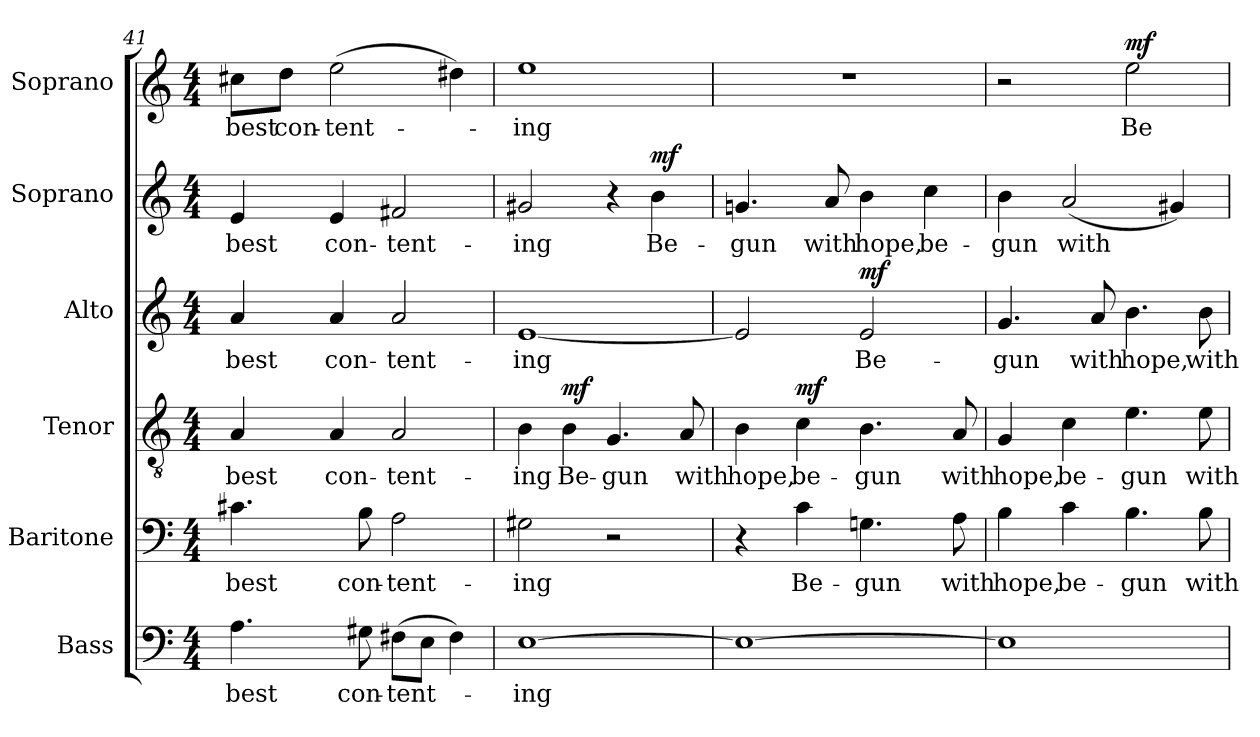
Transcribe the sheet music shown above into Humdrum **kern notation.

**kern	**text	**kern	**text	**kern	**text	**dynam	**kern	**text	**dynam	**kern	**text	**dynam	**kern	**text	**dynam
*part6	*part6	*part5	*part5	*part4	*part4	*part4	*part3	*part3	*part3	*part2	*part2	*part2	*part1	*part1	*part1
*staff6	*staff6	*staff5	*staff5	*staff4	*staff4	*staff4	*staff3	*staff3	*staff3	*staff2	*staff2	*staff2	*staff1	*staff1	*staff1
*I"Bass	*	*I"Baritone	*	*I"Tenor	*	*	*I"Alto	*	*	*I"Soprano	*	*	*I"Soprano	*	*
*I'B.	*	*I'Bar.	*	*I'T.	*	*	*I'A.	*	*	*I'S.	*	*	*I'S.	*	*
*clefF4	*	*clefF4	*	*clefGv2	*	*	*clefG2	*	*	*clefG2	*	*	*clefG2	*	*
*	*	*	*	*ITrd7c12	*	*	*	*	*	*	*	*	*	*	*
*k[]	*	*k[]	*	*k[]	*	*	*k[]	*	*	*k[]	*	*	*k[]	*	*
*C:	*	*C:	*	*C:	*	*	*C:	*	*	*C:	*	*	*C:	*	*
*M4/4	*	*M4/4	*	*M4/4	*	*	*M4/4	*	*	*M4/4	*	*	*M4/4	*	*
=41	=41	=41	=41	=41	=41	=41	=41	=41	=41	=41	=41	=41	=41	=41	=41
!	!LO:LY:b:color=#000000	!	!	!	!	!	!	!	!	!	!	!	!	!	!
!	!	!	!LO:LY:b:color=#000000	!	!	!	!	!	!	!	!	!	!	!	!
!	!	!	!	!	!LO:LY:b:color=#000000	!	!	!	!	!	!	!	!	!	!
!	!	!	!	!	!	!	!	!LO:LY:b:color=#000000	!	!	!	!	!	!	!
!	!	!	!	!	!	!	!	!	!	!	!LO:LY:b:color=#000000	!	!	!	!
!	!	!	!	!	!	!	!	!	!	!	!	!	!	!LO:LY:b:color=#000000	!
4.Ai\	best	4.c#Xi\	best	4AAi/	best	.	4ai/	best	.	4ei/	best	.	8cc#Xi\L	best	.
!	!	!	!	!	!	!	!	!	!	!	!	!	!	!LO:LY:b:color=#000000	!
.	.	.	.	.	.	.	.	.	.	.	.	.	8ddi\J	con-	.
!	!	!	!	!	!LO:LY:b:color=#000000	!	!	!	!	!	!	!	!	!	!
!	!	!	!	!	!	!	!	!LO:LY:b:color=#000000	!	!	!	!	!	!	!
!	!	!	!	!	!	!	!	!	!	!	!LO:LY:b:color=#000000	!	!	!	!
!	!	!	!	!	!	!	!	!	!	!	!	!	!	!LO:LY:b:color=#000000	!
.	.	.	.	4AAi/	con-	.	4ai/	con-	.	4ei/	con-	.	(2eei\	-tent-	.
!	!LO:LY:b:color=#000000	!	!	!	!	!	!	!	!	!	!	!	!	!	!
!	!	!	!LO:LY:b:color=#000000	!	!	!	!	!	!	!	!	!	!	!	!
8G#Xi\	con-	8Bi\	con-	.	.	.	.	.	.	.	.	.	.	.	.
!	!LO:LY:b:color=#000000	!	!	!	!	!	!	!	!	!	!	!	!	!	!
!	!	!	!LO:LY:b:color=#000000	!	!	!	!	!	!	!	!	!	!	!	!
!	!	!	!	!	!LO:LY:b:color=#000000	!	!	!	!	!	!	!	!	!	!
!	!	!	!	!	!	!	!	!LO:LY:b:color=#000000	!	!	!	!	!	!	!
!	!	!	!	!	!	!	!	!	!	!	!LO:LY:b:color=#000000	!	!	!	!
(8F#Xi\L	-tent-	2Ai\	-tent-	2AAi/	-tent-	.	2ai/	-tent-	.	2f#Xi/	-tent-	.	.	.	.
8Ei\J	.	.	.	.	.	.	.	.	.	.	.	.	.	.	.
4F#i\)	.	.	.	.	.	.	.	.	.	.	.	.	4dd#Xi\)	.	.
=42	=42	=42	=42	=42	=42	=42	=42	=42	=42	=42	=42	=42	=42	=42	=42
!	!LO:LY:b:color=#000000	!	!	!	!	!	!	!	!	!	!	!	!	!	!
!	!	!	!LO:LY:b:color=#000000	!	!	!	!	!	!	!	!	!	!	!	!
!	!	!	!	!	!LO:LY:b:color=#000000	!	!	!	!	!	!	!	!	!	!
!	!	!	!	!	!	!	!	!LO:LY:b:color=#000000	!	!	!	!	!	!	!
!	!	!	!	!	!	!	!	!	!	!	!LO:LY:b:color=#000000	!	!	!	!
!	!	!	!	!	!	!	!	!	!	!	!	!	!	!LO:LY:b:color=#000000	!
[1Ei	-ing	2G#Xi\	-ing	4BBi\	-ing	.	[1ei	-ing	.	2g#Xi/	-ing	.	1eei	-ing	.
!	!	!	!	!	!LO:LY:b:color=#000000	!	!	!	!	!	!	!	!	!	!
.	.	.	.	4BBi\	Be-	mf	.	.	.	.	.	.	.	.	.
!	!	!	!	!	!LO:LY:b:color=#000000	!	!	!	!	!	!	!	!	!	!
.	.	2r	.	4.GGi/	-gun	.	.	.	.	4r	.	.	.	.	.
!	!	!	!	!	!	!	!	!	!	!	!LO:LY:b:color=#000000	!	!	!	!
.	.	.	.	.	.	.	.	.	.	4bi\	Be-	mf	.	.	.
!	!	!	!	!	!LO:LY:b:color=#000000	!	!	!	!	!	!	!	!	!	!
.	.	.	.	8AAi/	with	.	.	.	.	.	.	.	.	.	.
!!LO:PB:g=z
=43	=43	=43	=43	=43	=43	=43	=43	=43	=43	=43	=43	=43	=43	=43	=43
!	!	!	!	!	!LO:LY:b:color=#000000	!	!	!	!	!	!	!	!	!	!
!	!	!	!	!	!	!	!	!	!	!	!LO:LY:b:color=#000000	!	!	!	!
1Ei_	.	4r	.	4BBi\	hope,	.	2ei/]	.	.	4.gni/	-gun	.	1r	.	.
!	!	!	!LO:LY:b:color=#000000	!	!	!	!	!	!	!	!	!	!	!	!
!	!	!	!	!	!LO:LY:b:color=#000000	!	!	!	!	!	!	!	!	!	!
.	.	4ci\	Be-	4Ci\	be-	mf	.	.	.	.	.	.	.	.	.
!	!	!	!	!	!	!	!	!	!	!	!LO:LY:b:color=#000000	!	!	!	!
.	.	.	.	.	.	.	.	.	.	8ai/	with	.	.	.	.
!	!	!	!LO:LY:b:color=#000000	!	!	!	!	!	!	!	!	!	!	!	!
!	!	!	!	!	!LO:LY:b:color=#000000	!	!	!	!	!	!	!	!	!	!
!	!	!	!	!	!	!	!	!LO:LY:b:color=#000000	!	!	!	!	!	!	!
!	!	!	!	!	!	!	!	!	!	!	!LO:LY:b:color=#000000	!	!	!	!
.	.	4.Gni\	-gun	4.BBi\	-gun	.	2ei/	Be-	mf	4bi\	hope,	.	.	.	.
!	!	!	!	!	!	!	!	!	!	!	!LO:LY:b:color=#000000	!	!	!	!
.	.	.	.	.	.	.	.	.	.	4cci\	be-	.	.	.	.
!	!	!	!LO:LY:b:color=#000000	!	!	!	!	!	!	!	!	!	!	!	!
!	!	!	!	!	!LO:LY:b:color=#000000	!	!	!	!	!	!	!	!	!	!
.	.	8Ai\	with	8AAi/	with	.	.	.	.	.	.	.	.	.	.
=44	=44	=44	=44	=44	=44	=44	=44	=44	=44	=44	=44	=44	=44	=44	=44
!	!	!	!LO:LY:b:color=#000000	!	!	!	!	!	!	!	!	!	!	!	!
!	!	!	!	!	!LO:LY:b:color=#000000	!	!	!	!	!	!	!	!	!	!
!	!	!	!	!	!	!	!	!LO:LY:b:color=#000000	!	!	!	!	!	!	!
!	!	!	!	!	!	!	!	!	!	!	!LO:LY:b:color=#000000	!	!	!	!
1Ei]	.	4Bi\	hope,	4GGi/	hope,	.	4.gi/	-gun	.	4bi\	-gun	.	2r	.	.
!	!	!	!LO:LY:b:color=#000000	!	!	!	!	!	!	!	!	!	!	!	!
!	!	!	!	!	!LO:LY:b:color=#000000	!	!	!	!	!	!	!	!	!	!
!	!	!	!	!	!	!	!	!	!	!	!LO:LY:b:color=#000000	!	!	!	!
.	.	4ci\	be-	4Ci\	be-	.	.	.	.	(2ai/	with	.	.	.	.
!	!	!	!	!	!	!	!	!LO:LY:b:color=#000000	!	!	!	!	!	!	!
.	.	.	.	.	.	.	8ai/	with	.	.	.	.	.	.	.
!	!	!	!LO:LY:b:color=#000000	!	!	!	!	!	!	!	!	!	!	!	!
!	!	!	!	!	!LO:LY:b:color=#000000	!	!	!	!	!	!	!	!	!	!
!	!	!	!	!	!	!	!	!LO:LY:b:color=#000000	!	!	!	!	!	!	!
!	!	!	!	!	!	!	!	!	!	!	!	!	!	!LO:LY:b:color=#000000	!
.	.	4.Bi\	-gun	4.Ei\	-gun	.	4.bi\	hope,	.	.	.	.	2eei\	Be-	mf
.	.	.	.	.	.	.	.	.	.	4g#Xi/)	.	.	.	.	.
!	!	!	!LO:LY:b:color=#000000	!	!	!	!	!	!	!	!	!	!	!	!
!	!	!	!	!	!LO:LY:b:color=#000000	!	!	!	!	!	!	!	!	!	!
!	!	!	!	!	!	!	!	!LO:LY:b:color=#000000	!	!	!	!	!	!	!
.	.	8Bi\	with	8Ei\	with	.	8bi\	with	.	.	.	.	.	.	.
=	=	=	=	=	=	=	=	=	=	=	=	=	=	=	=
*-	*-	*-	*-	*-	*-	*-	*-	*-	*-	*-	*-	*-	*-	*-	*-
